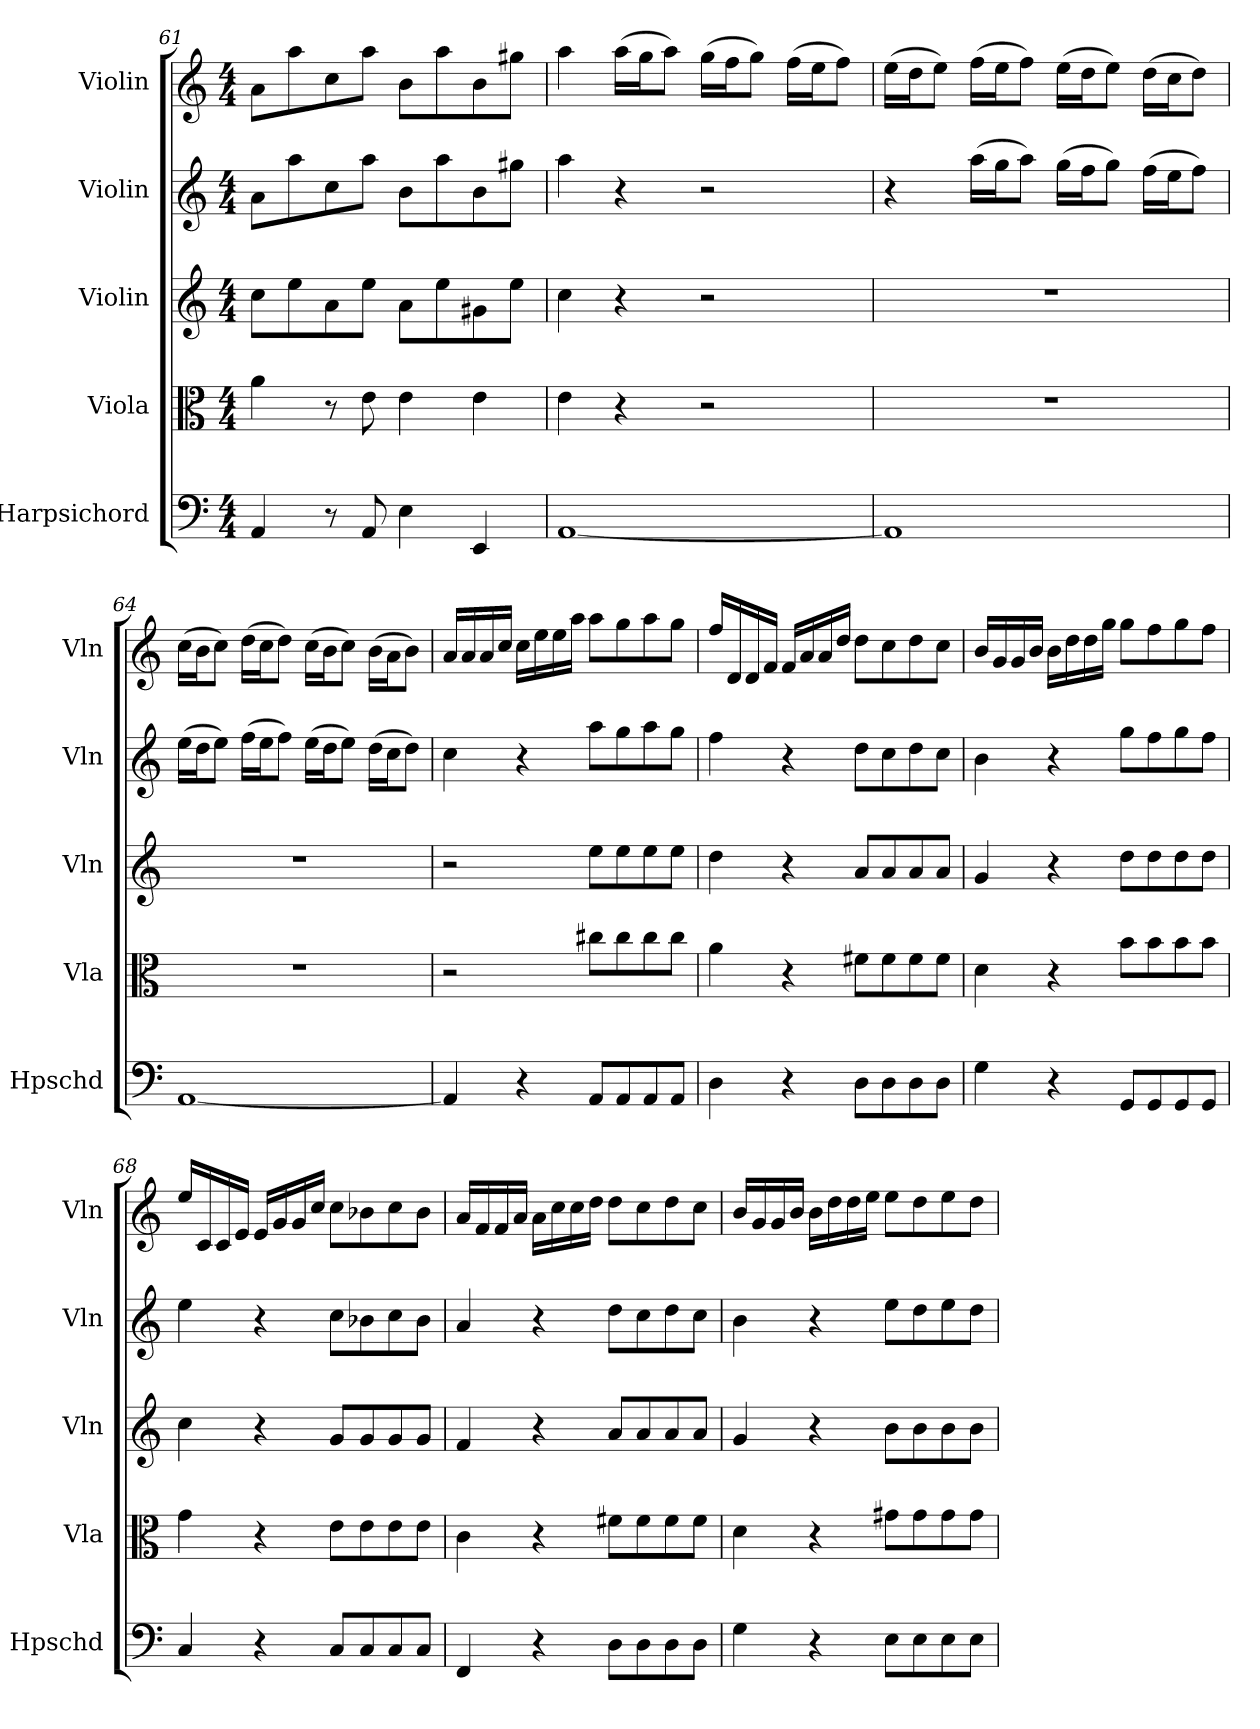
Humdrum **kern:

**kern	**kern	**kern	**kern	**kern
*part5	*part4	*part3	*part2	*part1
*staff5	*staff4	*staff3	*staff2	*staff1
*I"Harpsichord	*I"Viola	*I"Violin	*I"Violin	*I"Violin
*I'Hpschd	*I'Vla	*I'Vln	*I'Vln	*I'Vln
*clefF4	*clefC3	*clefG2	*clefG2	*clefG2
*k[]	*k[]	*k[]	*k[]	*k[]
*C:	*C:	*C:	*C:	*C:
*M4/4	*M4/4	*M4/4	*M4/4	*M4/4
=61	=61	=61	=61	=61
4AA/	4a\	8cc\L	8a\L	8a\L
.	.	8ee\	8aa\	8aa\
8r	8r	8a\	8cc\	8cc\
8AA/	8e\	8ee\J	8aa\J	8aa\J
4E\	4e\	8a\L	8b\L	8b\L
.	.	8ee\	8aa\	8aa\
4EE/	4e\	8g#X\	8b\	8b\
.	.	8ee\J	8gg#X\J	8gg#X\J
=62	=62	=62	=62	=62
[1AA/	4e\	4cc\	4aa\	4aa\
.	4r	4r	4r	(16aa\LL
.	.	.	.	16gg\J
.	.	.	.	8aa\J)
.	2r	2r	2r	(16gg\LL
.	.	.	.	16ff\J
.	.	.	.	8gg\J)
.	.	.	.	(16ff\LL
.	.	.	.	16ee\J
.	.	.	.	8ff\J)
=63	=63	=63	=63	=63
1AA/]	1r	1r	4r	(16ee\LL
.	.	.	.	16dd\J
.	.	.	.	8ee\J)
.	.	.	(16aa\LL	(16ff\LL
.	.	.	16gg\J	16ee\J
.	.	.	8aa\J)	8ff\J)
.	.	.	(16gg\LL	(16ee\LL
.	.	.	16ff\J	16dd\J
.	.	.	8gg\J)	8ee\J)
.	.	.	(16ff\LL	(16dd\LL
.	.	.	16ee\J	16cc\J
.	.	.	8ff\J)	8dd\J)
=64	=64	=64	=64	=64
[1AA/	1r	1r	(16ee\LL	(16cc\LL
.	.	.	16dd\J	16b\J
.	.	.	8ee\J)	8cc\J)
.	.	.	(16ff\LL	(16dd\LL
.	.	.	16ee\J	16cc\J
.	.	.	8ff\J)	8dd\J)
.	.	.	(16ee\LL	(16cc\LL
.	.	.	16dd\J	16b\J
.	.	.	8ee\J)	8cc\J)
.	.	.	(16dd\LL	(16b\LL
.	.	.	16cc\J	16a\J
.	.	.	8dd\J)	8b\J)
=65	=65	=65	=65	=65
4AA/]	2r	2r	4cc\	16a/LL
.	.	.	.	16a/
.	.	.	.	16a/
.	.	.	.	16cc/JJ
4r	.	.	4r	16cc\LL
.	.	.	.	16ee\
.	.	.	.	16ee\
.	.	.	.	16aa\JJ
8AA/L	8cc#X\L	8ee\L	8aa\L	8aa\L
8AA/	8cc#\	8ee\	8gg\	8gg\
8AA/	8cc#\	8ee\	8aa\	8aa\
8AA/J	8cc#\J	8ee\J	8gg\J	8gg\J
=66	=66	=66	=66	=66
4D\	4a\	4dd\	4ff\	16ff/LL
.	.	.	.	16d/
.	.	.	.	16d/
.	.	.	.	16f/JJ
4r	4r	4r	4r	16f/LL
.	.	.	.	16a/
.	.	.	.	16a/
.	.	.	.	16dd/JJ
8D\L	8f#X\L	8a/L	8dd\L	8dd\L
8D\	8f#\	8a/	8cc\	8cc\
8D\	8f#\	8a/	8dd\	8dd\
8D\J	8f#\J	8a/J	8cc\J	8cc\J
=67	=67	=67	=67	=67
4G\	4d\	4g/	4b\	16b/LL
.	.	.	.	16g/
.	.	.	.	16g/
.	.	.	.	16b/JJ
4r	4r	4r	4r	16b\LL
.	.	.	.	16dd\
.	.	.	.	16dd\
.	.	.	.	16gg\JJ
8GG/L	8b\L	8dd\L	8gg\L	8gg\L
8GG/	8b\	8dd\	8ff\	8ff\
8GG/	8b\	8dd\	8gg\	8gg\
8GG/J	8b\J	8dd\J	8ff\J	8ff\J
=68	=68	=68	=68	=68
4C/	4g\	4cc\	4ee\	16ee/LL
.	.	.	.	16c/
.	.	.	.	16c/
.	.	.	.	16e/JJ
4r	4r	4r	4r	16e/LL
.	.	.	.	16g/
.	.	.	.	16g/
.	.	.	.	16cc/JJ
8C/L	8e\L	8g/L	8cc\L	8cc\L
8C/	8e\	8g/	8b-X\	8b-X\
8C/	8e\	8g/	8cc\	8cc\
8C/J	8e\J	8g/J	8b-\J	8b-\J
=69	=69	=69	=69	=69
4FF/	4c\	4f/	4a/	16a/LL
.	.	.	.	16f/
.	.	.	.	16f/
.	.	.	.	16a/JJ
4r	4r	4r	4r	16a\LL
.	.	.	.	16cc\
.	.	.	.	16cc\
.	.	.	.	16dd\JJ
8D\L	8f#X\L	8a/L	8dd\L	8dd\L
8D\	8f#\	8a/	8cc\	8cc\
8D\	8f#\	8a/	8dd\	8dd\
8D\J	8f#\J	8a/J	8cc\J	8cc\J
=70	=70	=70	=70	=70
4G\	4d\	4g/	4b\	16b/LL
.	.	.	.	16g/
.	.	.	.	16g/
.	.	.	.	16b/JJ
4r	4r	4r	4r	16b\LL
.	.	.	.	16dd\
.	.	.	.	16dd\
.	.	.	.	16ee\JJ
8E\L	8g#X\L	8b\L	8ee\L	8ee\L
8E\	8g#\	8b\	8dd\	8dd\
8E\	8g#\	8b\	8ee\	8ee\
8E\J	8g#\J	8b\J	8dd\J	8dd\J
=	=	=	=	=
*-	*-	*-	*-	*-
